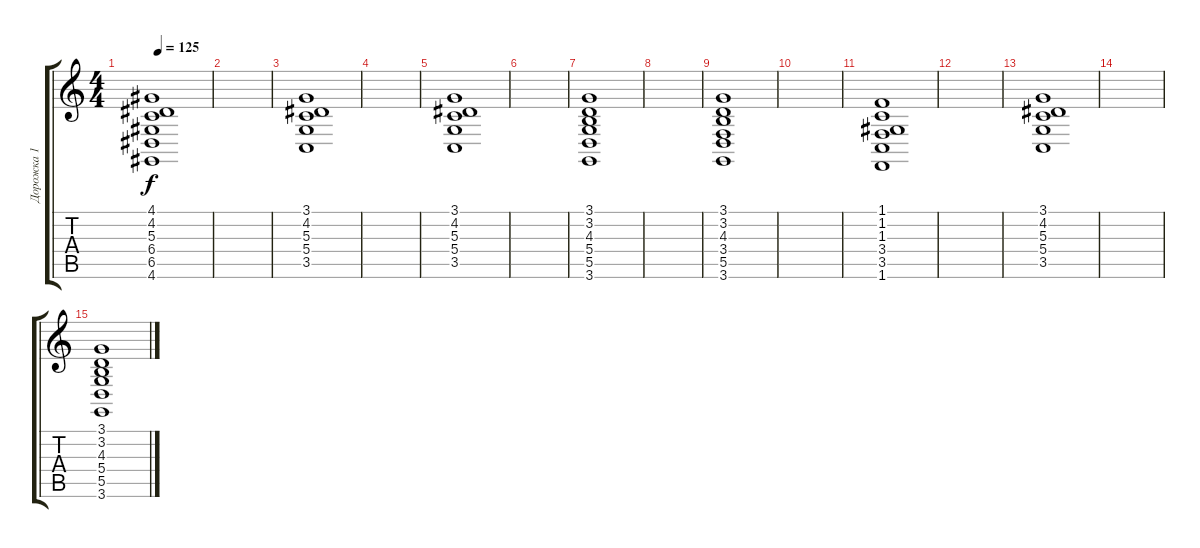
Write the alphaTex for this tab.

\track ("Дорожка 1" "Дорожка 1") {instrument synthstrings1}
\staff {score tabs}
\tuning (E4 B3 G3 D3 A2 E2) {hide}
\ts (4 4)
\tempo 125
\clef g2
\ks c
(4.1 4.2 5.3 6.4 6.5 4.6).1{dy f} |
|
(3.1 4.2 5.3 5.4 3.5).1 |
|
(3.1 4.2 5.3 5.4 3.5).1 |
|
(3.1 3.2 4.3 5.4 5.5 3.6).1 |
|
(3.1 3.2 4.3 3.4 5.5 3.6).1 |
|
(1.1 1.2 1.3 3.4 3.5 1.6).1 |
|
(3.1 4.2 5.3 5.4 3.5).1 |
|
(3.1 3.2 4.3 5.4 5.5 3.6).1
